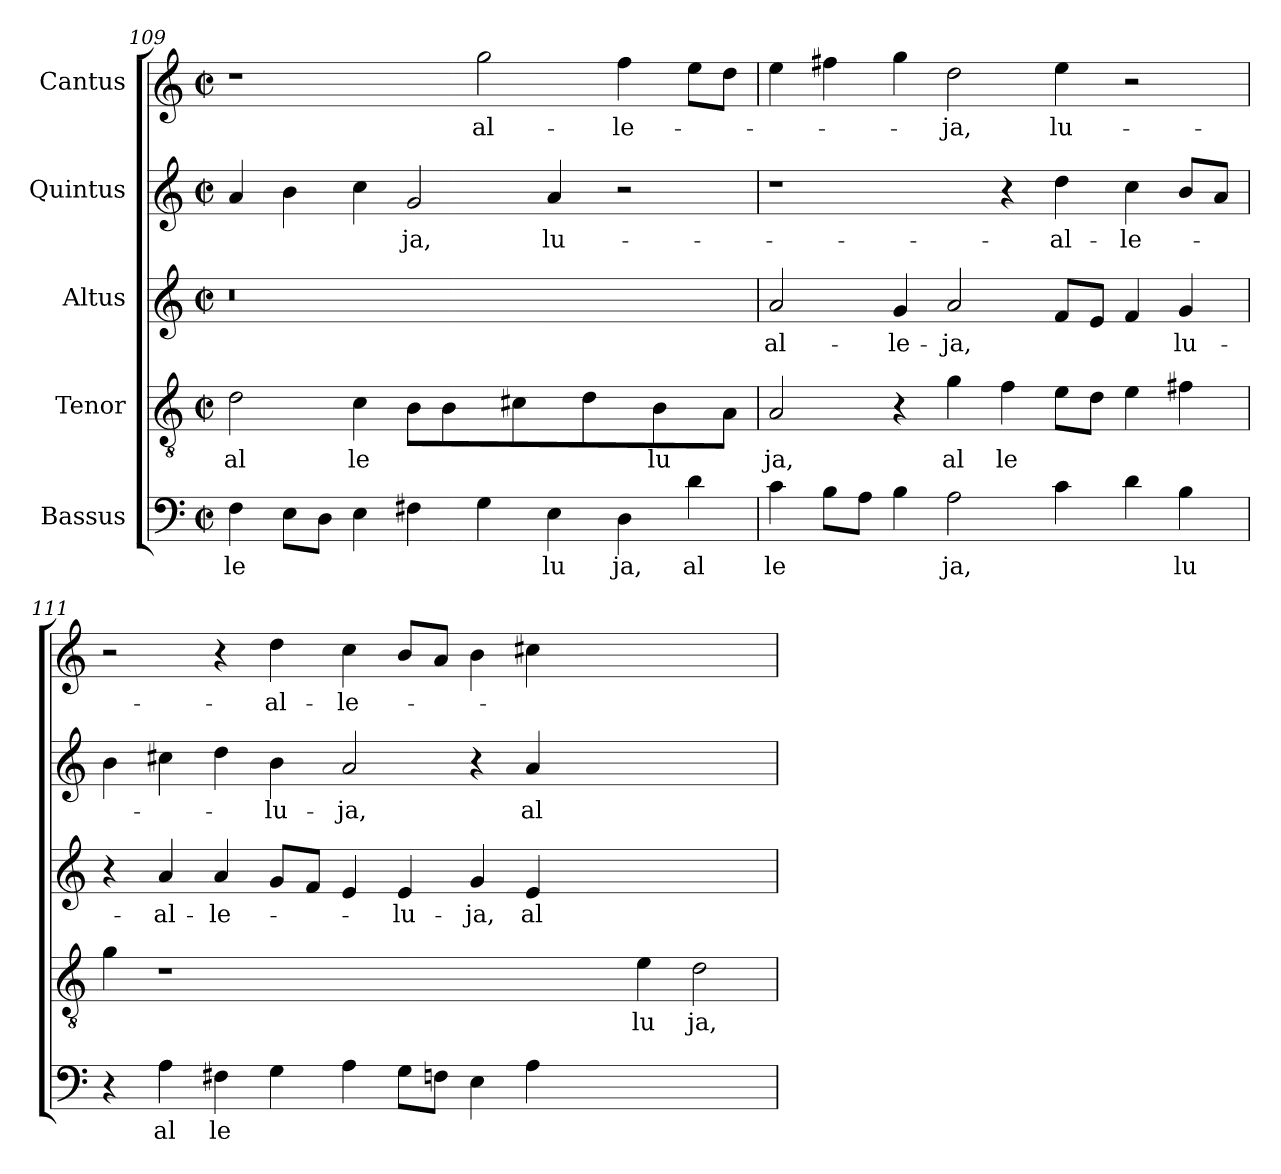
**kern	**text	**kern	**text	**kern	**text	**kern	**text	**kern	**text
*part5	*part5	*part4	*part4	*part3	*part3	*part2	*part2	*part1	*part1
*staff5	*staff5	*staff4	*staff4	*staff3	*staff3	*staff2	*staff2	*staff1	*staff1
*I"Bassus	*	*I"Tenor	*	*I"Altus	*	*I"Quintus	*	*I"Cantus	*
*clefF4	*	*clefGv2	*	*clefG2	*	*clefG2	*	*clefG2	*
*M2/2	*	*M2/2	*	*M2/2	*	*M2/2	*	*M2/2	*
*met(c|)	*	*met(c|)	*	*met(c|)	*	*met(c|)	*	*met(c|)	*
=109	=109	=109	=109	=109	=109	=109	=109	=109	=109
!	!LO:LY:b:cj	!	!LO:LY:b:cj	!	!	!	!	!	!
4F\	le	2d\	al	0r	.	4a/	.	1r	.
8E\L	.	.	.	.	.	4b\	.	.	.
8D\J	.	.	.	.	.	.	.	.	.
!	!	!	!LO:LY:b:cj	!	!	!	!	!	!
4E\	.	4c\	le	.	.	4cc\	.	.	.
!	!	!	!	!	!	!	!LO:LY:b:cj	!	!
4F#X\	.	8B/L	.	.	.	2g/	-ja,	.	.
.	.	4B\	.	.	.	.	.	.	.
!	!	!	!	!	!	!	!	!	!LO:LY:b:cj
4G\	.	.	.	.	.	.	.	2gg\	al-
.	.	4c#X\	.	.	.	.	.	.	.
!	!LO:LY:b:cj	!	!	!	!	!	!LO:LY:b:cj	!	!
4E\	lu	.	.	.	.	4a/	-lu-	.	.
.	.	4d\	.	.	.	.	.	.	.
!	!LO:LY:b:cj	!	!	!	!	!	!	!	!LO:LY:b:cj
4D\	ja,	.	.	.	.	2r	.	4ff\	-le-
!	!	!	!LO:LY:b:cj	!	!	!	!	!	!
.	.	4B\	lu	.	.	.	.	.	.
!	!LO:LY:b:cj	!	!	!	!	!	!	!	!
4d\	al	.	.	.	.	.	.	8ee\L	.
.	.	8A/J	.	.	.	.	.	8dd\J	.
=110	=110	=110	=110	=110	=110	=110	=110	=110	=110
!	!LO:LY:b:cj	!	!LO:LY:b:cj	!	!LO:LY:b:cj	!	!	!	!
4c\	le	2A/	ja,	2a/	al-	1r	.	4ee\	.
8B\L	.	.	.	.	.	.	.	4ff#X\	.
8A\J	.	.	.	.	.	.	.	.	.
!	!	!	!	!	!LO:LY:b:cj	!	!	!	!
4B\	.	4r	.	4g/	-le-	.	.	4gg\	.
!	!LO:LY:b:cj	!	!LO:LY:b:cj	!	!LO:LY:b:cj	!	!	!	!LO:LY:b:cj
2A\	ja,	4g\	al	2a/	-ja,	.	.	2dd\	-ja,
!	!	!	!LO:LY:b:cj	!	!	!	!	!	!
.	.	4f\	le	.	.	4r	.	.	.
!	!	!	!	!	!	!	!LO:LY:b:cj	!	!LO:LY:b:cj
4c\	.	8e\L	.	8f/L	.	4dd\	al-	4ee\	-lu-
.	.	8d\J	.	8e/J	.	.	.	.	.
!	!	!	!	!	!	!	!LO:LY:b:cj	!	!
4d\	.	4e\	.	4f/	.	4cc\	-le-	2r	.
!	!LO:LY:b:cj	!	!	!	!LO:LY:b:cj	!	!	!	!
4B\	lu	4f#X\	.	4g/	-lu-	8b/L	.	.	.
.	.	.	.	.	.	8a/J	.	.	.
=111	=111	=111	=111	=111	=111	=111	=111	=111	=111
4r	.	4g\	.	4r	.	4b\	.	2r	.
!	!LO:LY:b:cj	!LO:N:vis=1	!	!	!LO:LY:b:cj	!	!	!	!
4A\	al	0r	.	4a/	al-	4cc#X\	.	.	.
!	!LO:LY:b:cj	!	!	!	!LO:LY:b:cj	!	!	!	!
4F#X\	le	.	.	4a/	-le-	4dd\	.	4r	.
!	!	!	!	!	!	!	!LO:LY:b:cj	!	!LO:LY:b:cj
4G\	.	.	.	8g/L	.	4b\	-lu-	4dd\	al-
.	.	.	.	8f/J	.	.	.	.	.
!	!	!	!	!	!	!	!LO:LY:b:cj	!	!LO:LY:b:cj
4A\	.	.	.	4e/	.	2a/	-ja,	4cc\	-le-
!	!	!	!	!	!LO:LY:b:cj	!	!	!	!
8G\L	.	.	.	4e/	-lu-	.	.	8b/L	.
8Fn\J	.	.	.	.	.	.	.	8a/J	.
!	!	!	!	!	!LO:LY:b:cj	!	!	!	!
4E\	.	.	.	4g/	-ja,	4r	.	4b\	.
!	!	!	!	!	!LO:LY:b:cj	!	!LO:LY:b:cj	!	!
4A\	.	.	.	4e/	al-	4a/	al-	4cc#X\	.
1ryy	.	.	.	1ryy	.	1ryy	.	1ryy	.
!	!	!	!LO:LY:b:cj	!	!	!	!	!	!
.	.	4e\	lu	.	.	.	.	.	.
!	!	!	!LO:LY:b:cj	!	!	!	!	!	!
.	.	2d\	ja,	.	.	.	.	.	.
=	=	=	=	=	=	=	=	=	=
*-	*-	*-	*-	*-	*-	*-	*-	*-	*-
